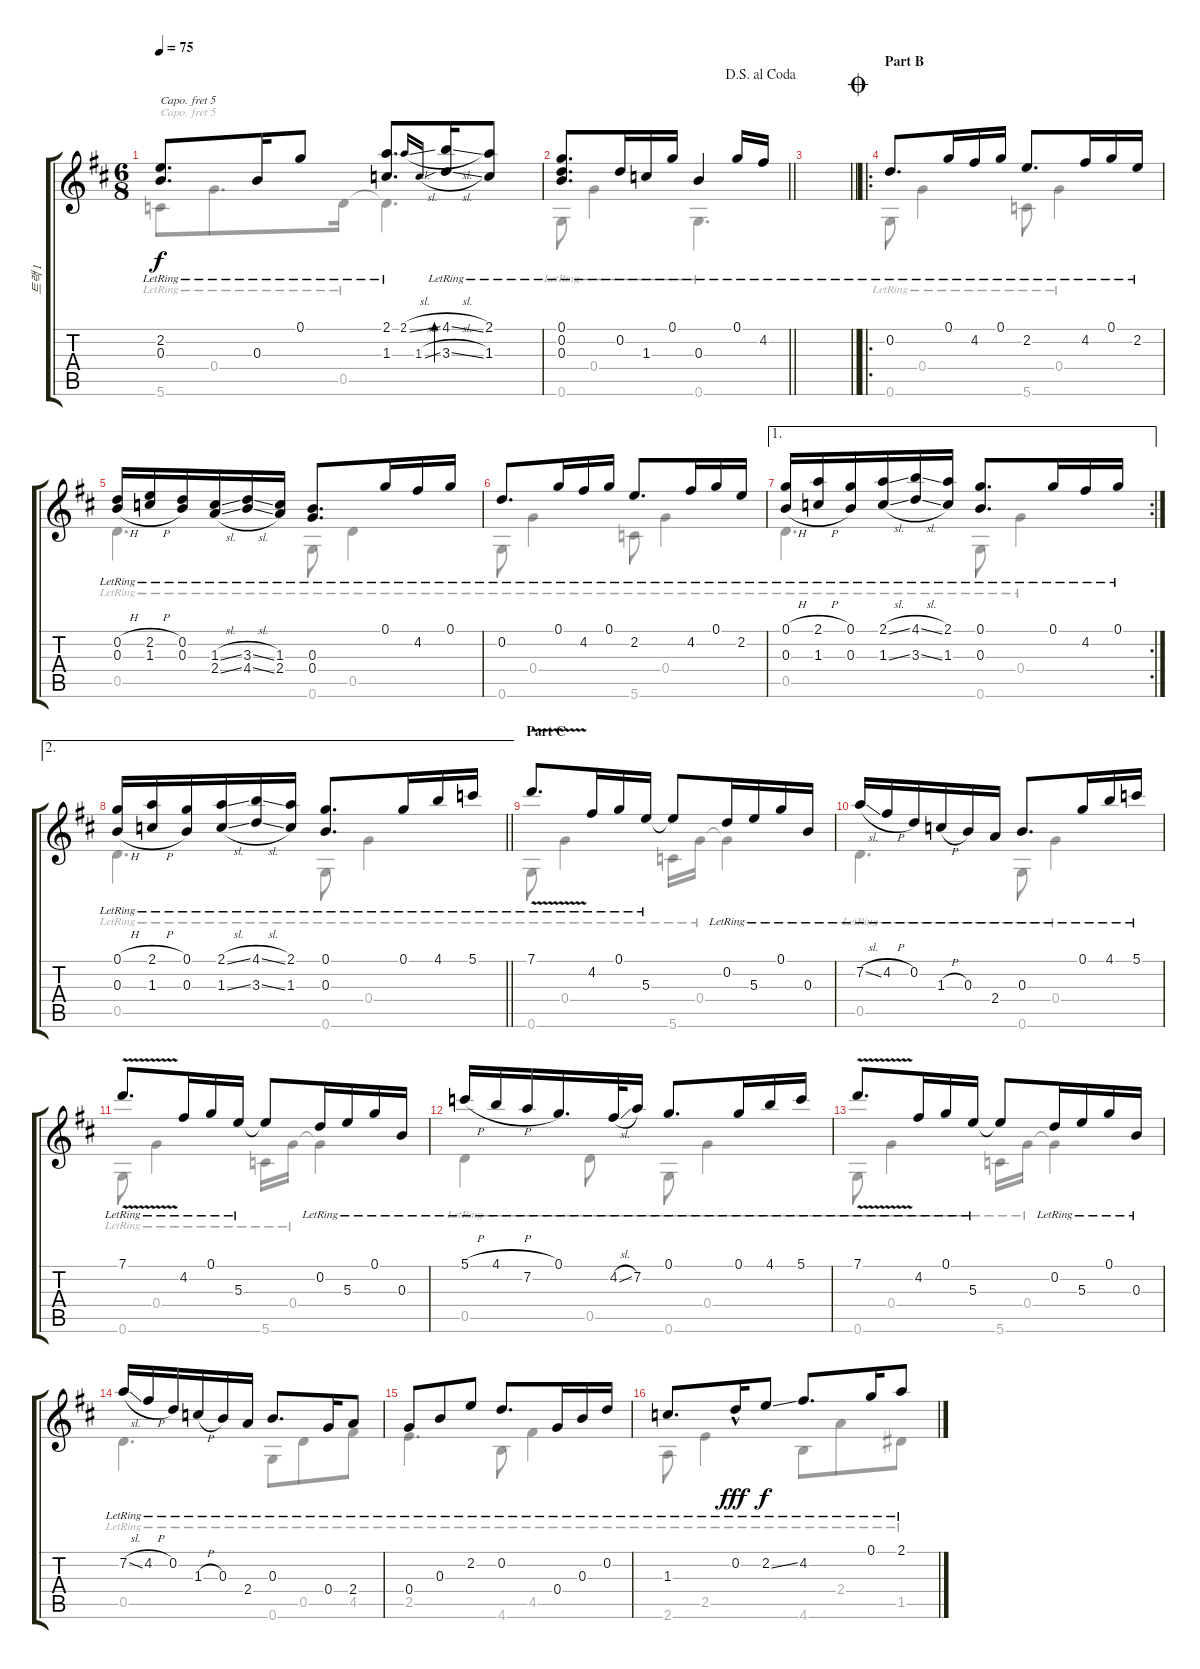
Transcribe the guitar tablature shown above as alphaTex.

\track ("트랙 1" "트랙 1") {instrument acousticguitarsteel}
\staff {score tabs}
\capo 5
\tuning (D4 A3 Gb3 D3 A2 D2) {hide}
\voice
\ts (6 8)
\tempo 75
\clef g2
\ks d
(2.2{lr} 0.3{lr}).8{d dy f} 0.3{lr}.16 0.1{lr}.8 (2.1{lr} 1.3{lr}).8{d} 2.1{sl}.16{gr onbeat} 1.3{sl}.16{gr onbeat} (4.1{sl lr} 3.3{sl lr}).16{bd 60} (2.1{lr} 1.3{lr}).8 |
\jump dalsegnoalcoda
\barLineRight lightlight
(0.1{lr} 0.2{lr} 0.3{lr}).8{d} 0.2{lr}.16 1.3{lr}.16 0.1{lr}.16 0.3{lr}.4 0.1{lr}.16 4.2{lr}.16 |
\barLineRight lightlight
|
\ro
\section ("" "Part B")
\jump coda
0.2{lr}.8{d} 0.1{lr}.16 4.2{lr}.16 0.1{lr}.16 2.2{lr}.8{d} 4.2{lr}.16 0.1{lr}.16 2.2{lr}.16 |
(0.2{h lr} 0.3{h lr}).16 (2.2{h lr} 1.3{h lr}).16 (0.2{lr} 0.3{lr}).16 (1.3{sl lr} 2.4{sl lr}).16 (3.3{sl lr} 4.4{sl lr}).16 (1.3{lr} 2.4{lr}).16 (0.3{lr} 0.4{lr}).8{d} 0.1{lr}.16 4.2{lr}.16 0.1{lr}.16 |
0.2{lr}.8{d} 0.1{lr}.16 4.2{lr}.16 0.1{lr}.16 2.2{lr}.8{d} 4.2{lr}.16 0.1{lr}.16 2.2{lr}.16 |
\ae 1
\rc 2
(0.1{h lr} 0.3{h lr}).16 (2.1{h lr} 1.3{h lr}).16 (0.1{lr} 0.3{lr}).16 (2.1{sl lr} 1.3{sl lr}).16 (4.1{sl lr} 3.3{sl lr}).16 (2.1{lr} 1.3{lr}).16 (0.1{lr} 0.3{lr}).8{d} 0.1{lr}.16 4.2{lr}.16 0.1{lr}.16 |
\ae 2
\barLineRight lightlight
(0.1{h lr} 0.3{h lr}).16 (2.1{h lr} 1.3{h lr}).16 (0.1{lr} 0.3{lr}).16 (2.1{sl lr} 1.3{sl lr}).16 (4.1{sl lr} 3.3{sl lr}).16 (2.1{lr} 1.3{lr}).16 (0.1{lr} 0.3{lr}).8{d} 0.1{lr}.16 4.1{lr}.16 5.1{lr}.16 |
\section ("" "Part C")
7.1{v lr}.8{d} 4.2{lr}.16 0.1{lr}.16 5.3{lr}.16 5.3{t}.8 0.2{lr}.16 5.3{lr}.16 0.1{lr}.16 0.3{lr}.16 |
7.2{sl lr}.16 4.2{h lr}.16 0.2{lr}.16 1.3{h lr}.16 0.3{lr}.16 2.4{lr}.16 0.3{lr}.8{d} 0.1{lr}.16 4.1{lr}.16 5.1{lr}.16 |
7.1{v lr}.8{d} 4.2{lr}.16 0.1{lr}.16 5.3{lr}.16 5.3{t}.8 0.2{lr}.16 5.3{lr}.16 0.1{lr}.16 0.3{lr}.16 |
5.1{h lr}.16 4.1{h lr}.16 7.2{lr}.16 0.1{lr}.16{d} 4.2{sl lr}.32 7.2{lr}.16 0.1{lr}.8{d} 0.1{lr}.16 4.1{lr}.16 5.1{lr}.16 |
7.1{v lr}.8{d} 4.2{lr}.16 0.1{lr}.16 5.3{lr}.16 5.3{t}.8 0.2{lr}.16 5.3{lr}.16 0.1{lr}.16 0.3{lr}.16 |
7.2{sl lr}.16 4.2{h lr}.16 0.2{lr}.16 1.3{h lr}.16 0.3{lr}.16 2.4{lr}.16 0.3{lr}.8{d} 0.4{lr}.16 2.4{lr}.8 |
0.4{lr}.8 0.3{lr}.8 2.2{lr}.8 0.2{lr}.8{d} 0.4{lr}.16 0.3{lr}.16 0.2{lr}.16 |
1.3{lr}.8{d} 0.2{hac lr}.16{dy fff} 2.2{ss lr}.8{dy f} 4.2{lr}.8{d} 0.1{lr}.16 2.1{lr}.8
\voice
\clef g2
\ottava regular
\simile none
\ks d
5.6{lr}.8{dy f} 0.4{lr}.8{d} 0.5{lr}.16 0.5{t}.4{d} |
\barLineRight lightlight
0.6{lr}.8 0.4{lr}.4 0.6{lr}.4{d} |
\barLineRight lightlight
|
0.6{lr}.8 0.4{lr}.4 5.6{lr}.8 0.4{lr}.4 |
0.5{lr}.4{d} 0.6{lr}.8 0.5{lr}.4 |
0.6{lr}.8 0.4{lr}.4 5.6{lr}.8 0.4{lr}.4 |
0.5{lr}.4{d} 0.6{lr}.8 0.4{lr}.4 |
\barLineRight lightlight
0.5{lr}.4{d} 0.6{lr}.8 0.4{lr}.4 |
0.6{lr}.8 0.4{lr}.4 5.6{lr}.16 0.4{lr}.16 0.4{t}.4 |
0.5{lr}.4{d} 0.6{lr}.8 0.4{lr}.4 |
0.6{lr}.8 0.4{lr}.4 5.6{lr}.16 0.4{lr}.16 0.4{t}.4 |
0.5{lr}.4 0.5{lr}.8 0.6{lr}.8 0.4{lr}.4 |
0.6{lr}.8 0.4{lr}.4 5.6{lr}.16 0.4{lr}.16 0.4{t}.4 |
0.5{lr}.4{d} 0.6{lr}.8 0.5{lr}.8 4.5{lr}.8 |
2.5{lr}.4{d} 4.6{lr}.8 4.5{lr}.4 |
2.6{lr}.8 2.5{lr}.4 4.6{lr}.8 2.4{lr}.8 1.5{lr}.8
